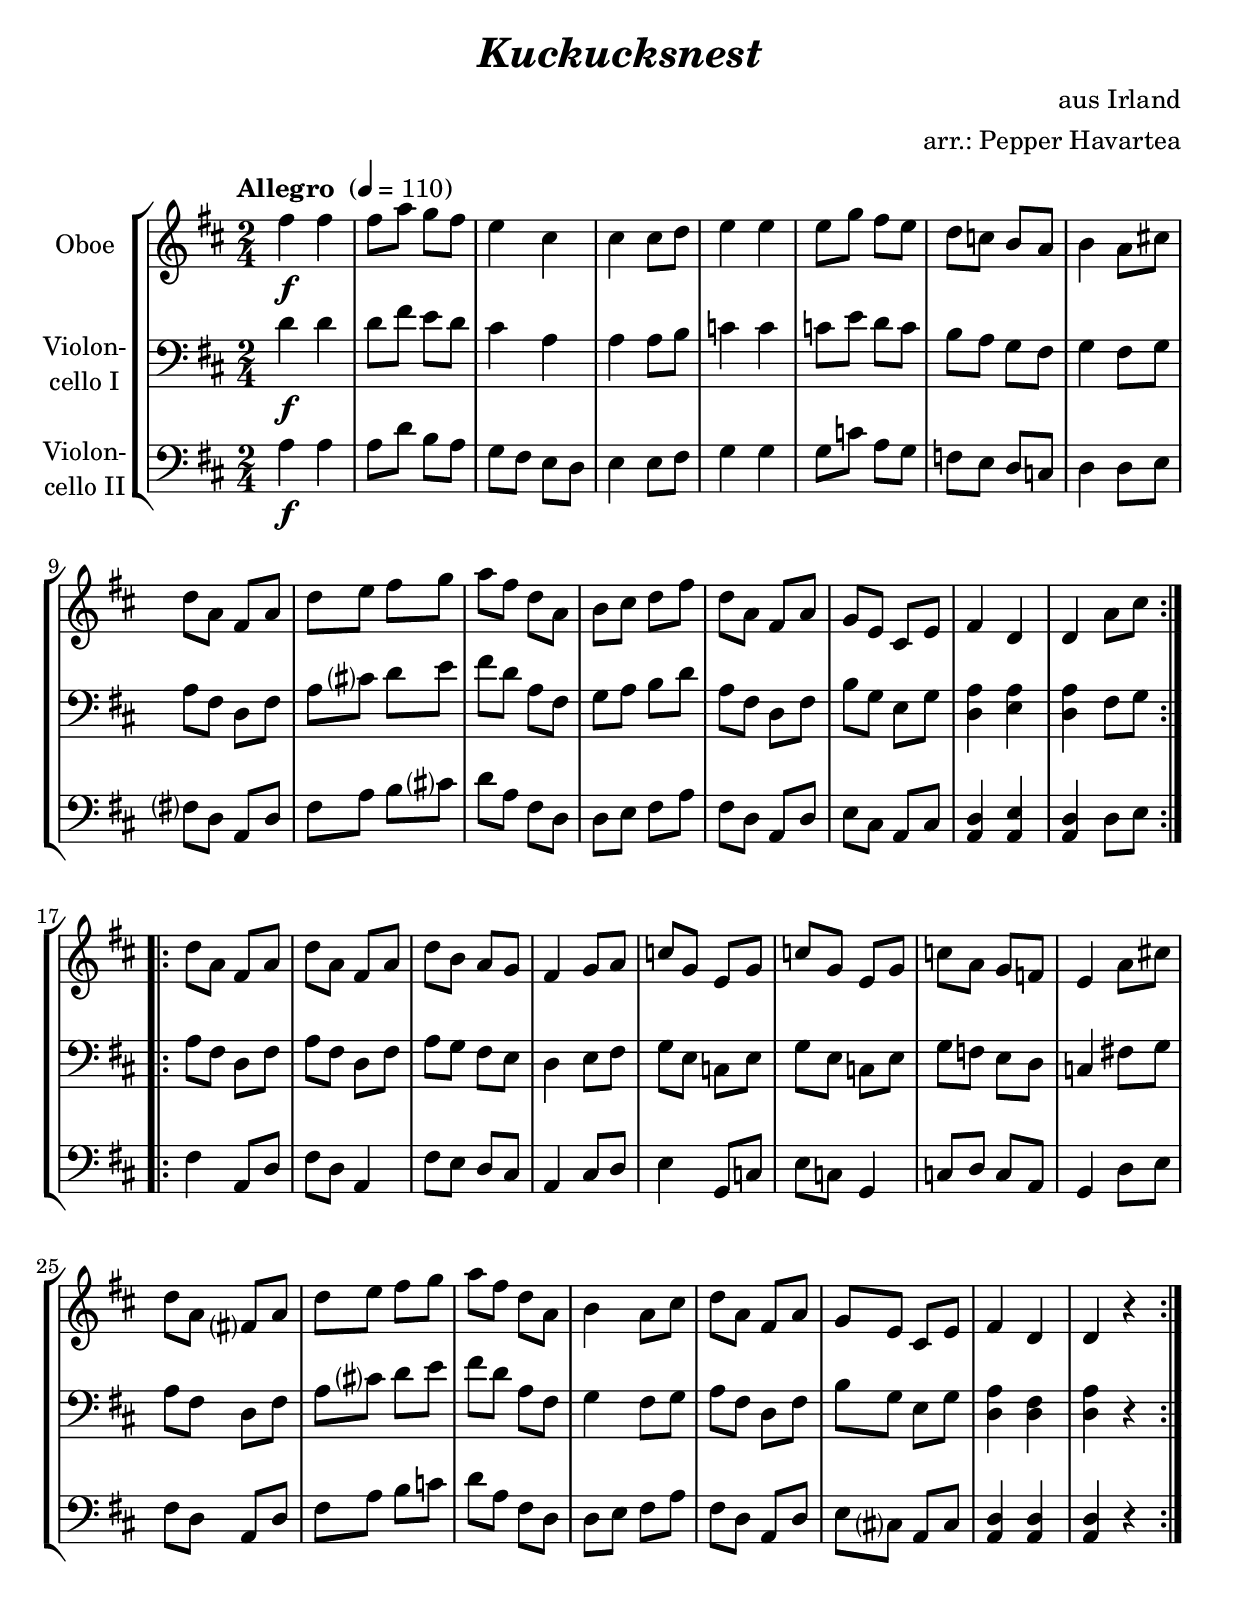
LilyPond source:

\version "2.14.2"
\include "deutsch.ly"

#(set-global-staff-size 22.5)

\header {
  title     = \markup \bold \italic "Kuckucksnest"
  composer  = "aus Irland"
  arranger  = "arr.: Pepper Havartea"
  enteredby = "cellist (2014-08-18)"
}

voiceconsts = {
  \key d \major
  \time 2/4
  \clef "bass"
  \tempo "Allegro " 4=110
  %\numericTimeSignature
  \compressFullBarRests
  % \set tupletSpannerDuration = #(ly:make-moment 1 4)
}

%mihi = "clarinet"
mihi = "clarinet"
milo = "string ensemble 1"
miba = "bassoon"

va = \relative c'' {
   \voiceconsts
   \clef "treble"

   \repeat volta 2 {
     fis4\f fis
     fis8 a g fis
     e4 cis
     cis cis8 d
     e4 e
     e8 g fis e
     d c h a
     h4 a8 cis!
     d a fis a

     d e fis g
     a fis d a
     h cis d fis
     d a fis a
     g e cis e
     fis4 d
     d a'8 cis
   }

   \repeat volta 2 {
     d a fis a
     d a fis a

     d h a g
     fis4 g8 a
     c g e g
     c g e g
     c a g f
     e4 a8 cis!
     d a fis? a
     d e fis g

     a fis d a
     h4 a8 cis
     d a fis a
     g e cis e
     fis4 d
     d r
   }
}

vb = \relative c' {
   \voiceconsts

   \repeat volta 2 {
     d4\f d
     d8 fis e d
     cis4 a
     a a8 h
     c4 c
     c8 e d c
     h a g fis
     g4 fis8 g
     a fis d fis

     a cis? d e
     fis d a fis
     g a h d
     a fis d fis
     h g e g
     <d a'>4 <e a>
     <d a'> fis8 g
   }

   \repeat volta 2 {
     a fis d fis
     a fis d fis

     a g fis e
     d4 e8 fis
     g e c e
     g e c e
     g f e d
     c4 fis!8 g
     a fis d fis
     a cis? d e

     fis d a fis
     g4 fis8 g
     a fis d fis
     h g e g
     <d a'>4 <d fis>
     <d a'> r
   }
}

vc = \relative c' {
   \voiceconsts

   \repeat volta 2 {
     a4\f a
     a8 d h a
     g fis e d
     e4 e8 fis
     g4 g
     g8 c a g
     f e d c
     d4 d8 e
     fis? d a d

     fis a h cis?
     d a fis d
     d e fis a
     fis d a d
     e cis a cis
     <a d>4 <a e'>
     <a d> d8 e
   }

   \repeat volta 2 {
     fis4 a,8 d
     fis d a4

     fis'8 e d cis
     a4 cis8 d
     e4 g,8 c
     e c g4
     c8 d c a
     g4 d'8 e
     fis d a d
     fis a h c

     d a fis d
     d e fis a
     fis d a d
     e cis? a cis
     <a d>4 <a d>
     <a d> r
   }
}


music = \new StaffGroup <<
      \new Staff {
        \set Staff.midiInstrument = \mihi
        \set Staff.instrumentName = \markup \center-column { "Oboe" }
        \transpose d d { \va }
      }

      \new Staff {
        \set Staff.midiInstrument = \milo
        \set Staff.instrumentName = \markup \center-column { "Violon-" "cello I" }
        \transpose d d { \vb }
      }

      \new Staff {
        \set Staff.midiInstrument = \miba
        \set Staff.instrumentName = \markup \center-column { "Violon-" "cello II" }
        \transpose d d { \vc }
      }
>>

\book {
  \score {
   \music
    \layout {}
  }

  \score {
    \unfoldRepeats \music

    \midi {
      \context {
        \Score
      }
    }
  }
}
